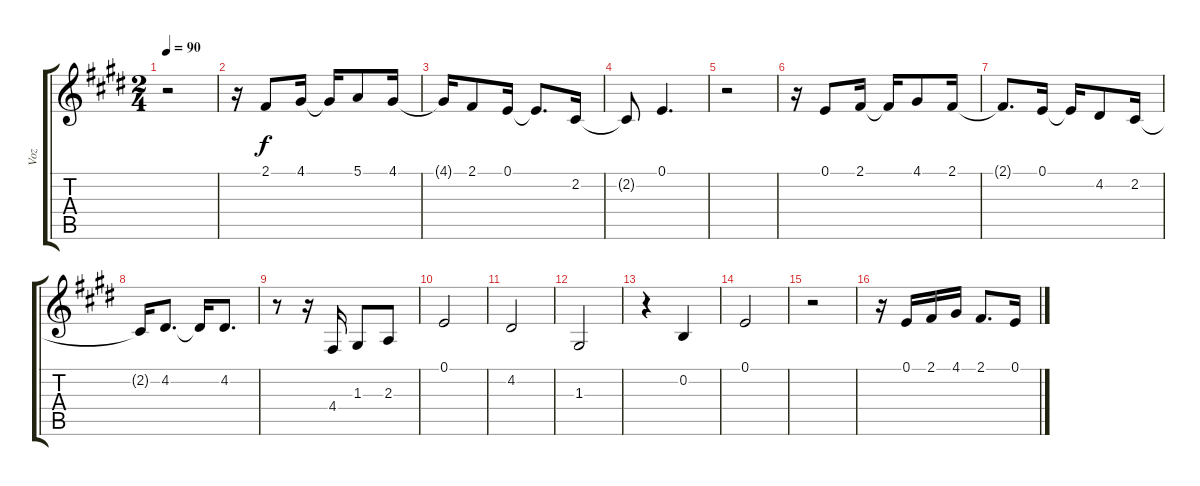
\track ("Voz" "Voz") {instrument altosax}
\staff {score tabs}
\tuning (E4 B3 G3 D3 A2 E2) {hide}
\ts (2 4)
\tempo 90
\clef g2
\ks e
r.2{dy f} |
r.16 2.1.8 4.1.16 4.1{t}.16 5.1.8 4.1.16 |
4.1{t}.16 2.1.8 0.1.16 0.1{t}.8{d} 2.2.16 |
2.2{t}.8 0.1.4{d} |
r.2 |
r.16 0.1.8 2.1.16 2.1{t}.16 4.1.8 2.1.16 |
2.1{t}.8{d} 0.1.16 0.1{t}.16 4.2.8 2.2.16 |
2.2{t}.16 4.2.8{d} 4.2{t}.16 4.2.8{d} |
r.8 r.16 4.4.16 1.3.8 2.3.8 |
0.1.2 |
4.2.2 |
1.3.2 |
r.4 0.2.4 |
0.1.2 |
r.2 |
r.16 0.1.16 2.1.16 4.1.16 2.1.8{d} 0.1.16
